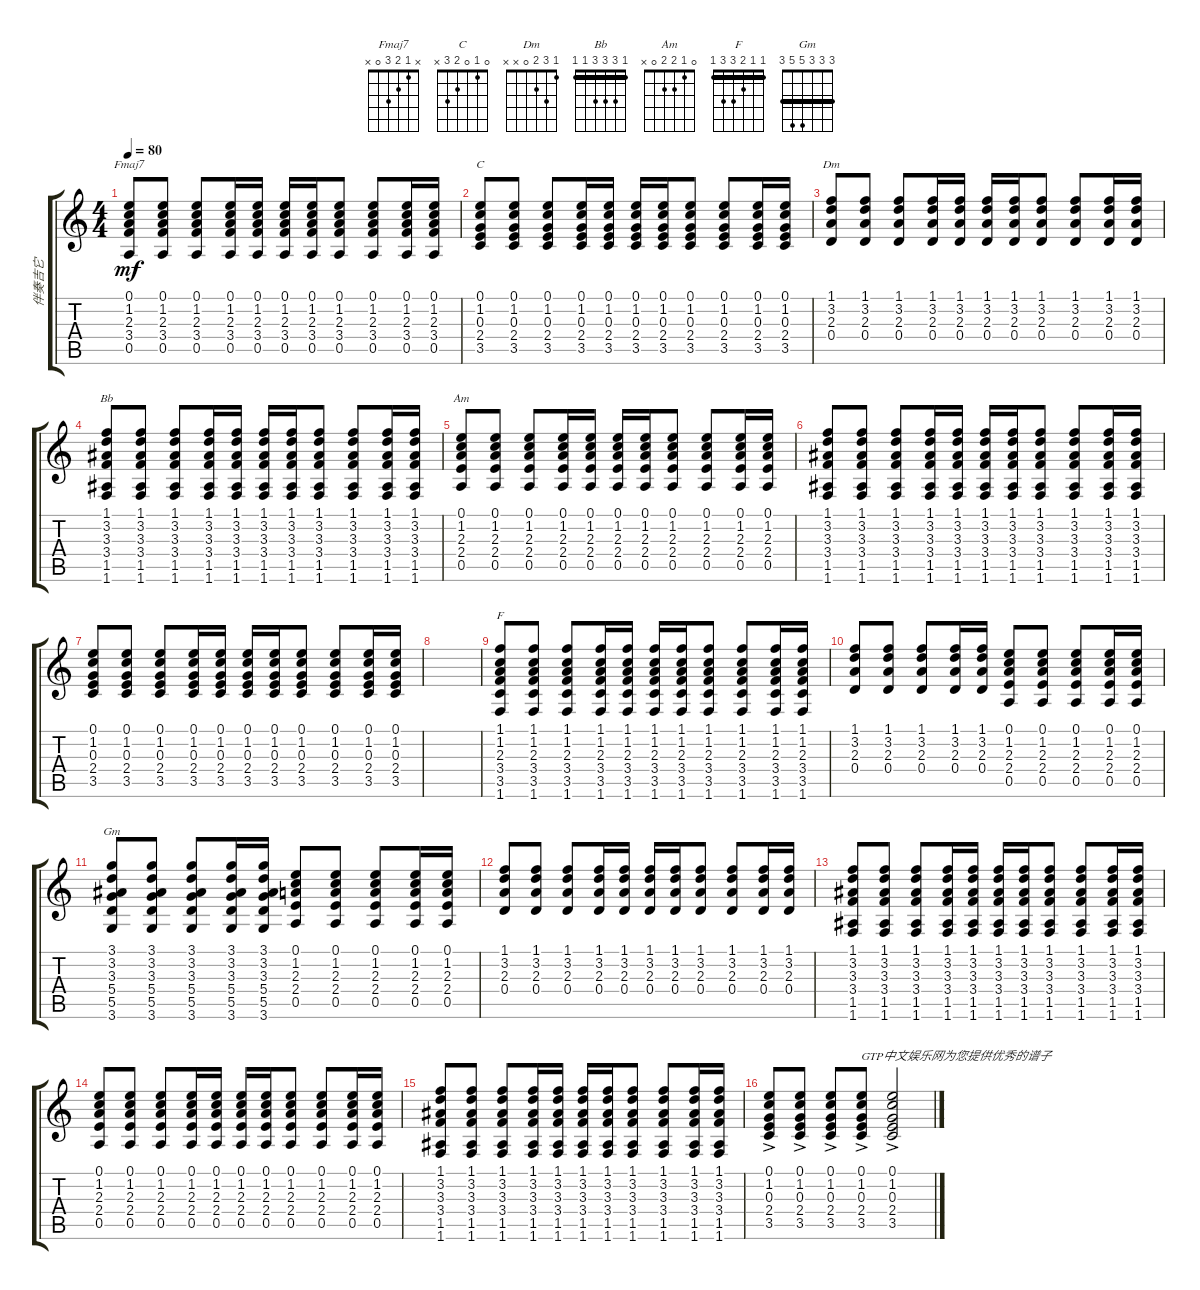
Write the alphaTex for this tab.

\track ("伴奏吉它" "伴奏吉它") {instrument acousticguitarsteel}
\staff {score tabs}
\tuning (E4 B3 G3 D3 A2 E2) {hide}
\chord ("Fmaj7" x 1 2 3 0 x)
\chord ("C" 0 1 0 2 3 x)
\chord ("Dm" 1 3 2 0 x x)
\chord ("Bb" 1 3 3 3 1 1) {barre 1}
\chord ("Am" 0 1 2 2 0 x)
\chord ("F" 1 1 2 3 3 1) {barre 1}
\chord ("Gm" 3 3 3 5 5 3) {barre 3}
\ts (4 4)
\tempo 80
\clef g2
\ks c
(0.1 1.2 2.3 3.4 0.5).8{ch "Fmaj7" dy mf} (0.1 1.2 2.3 3.4 0.5).8 (0.1 1.2 2.3 3.4 0.5).8 (0.1 1.2 2.3 3.4 0.5).16 (0.1 1.2 2.3 3.4 0.5).16 (0.1 1.2 2.3 3.4 0.5).16 (0.1 1.2 2.3 3.4 0.5).16 (0.1 1.2 2.3 3.4 0.5).8 (0.1 1.2 2.3 3.4 0.5).8 (0.1 1.2 2.3 3.4 0.5).16 (0.1 1.2 2.3 3.4 0.5).16 |
(0.1 1.2 0.3 2.4 3.5).8{ch "C"} (0.1 1.2 0.3 2.4 3.5).8 (0.1 1.2 0.3 2.4 3.5).8 (0.1 1.2 0.3 2.4 3.5).16 (0.1 1.2 0.3 2.4 3.5).16 (0.1 1.2 0.3 2.4 3.5).16 (0.1 1.2 0.3 2.4 3.5).16 (0.1 1.2 0.3 2.4 3.5).8 (0.1 1.2 0.3 2.4 3.5).8 (0.1 1.2 0.3 2.4 3.5).16 (0.1 1.2 0.3 2.4 3.5).16 |
(1.1 3.2 2.3 0.4).8{ch "Dm"} (1.1 3.2 2.3 0.4).8 (1.1 3.2 2.3 0.4).8 (1.1 3.2 2.3 0.4).16 (1.1 3.2 2.3 0.4).16 (1.1 3.2 2.3 0.4).16 (1.1 3.2 2.3 0.4).16 (1.1 3.2 2.3 0.4).8 (1.1 3.2 2.3 0.4).8 (1.1 3.2 2.3 0.4).16 (1.1 3.2 2.3 0.4).16 |
(1.1 3.2 3.3 3.4 1.5 1.6).8{ch "Bb"} (1.1 3.2 3.3 3.4 1.5 1.6).8 (1.1 3.2 3.3 3.4 1.5 1.6).8 (1.1 3.2 3.3 3.4 1.5 1.6).16 (1.1 3.2 3.3 3.4 1.5 1.6).16 (1.1 3.2 3.3 3.4 1.5 1.6).16 (1.1 3.2 3.3 3.4 1.5 1.6).16 (1.1 3.2 3.3 3.4 1.5 1.6).8 (1.1 3.2 3.3 3.4 1.5 1.6).8 (1.1 3.2 3.3 3.4 1.5 1.6).16 (1.1 3.2 3.3 3.4 1.5 1.6).16 |
(0.1 1.2 2.3 2.4 0.5).8{ch "Am"} (0.1 1.2 2.3 2.4 0.5).8 (0.1 1.2 2.3 2.4 0.5).8 (0.1 1.2 2.3 2.4 0.5).16 (0.1 1.2 2.3 2.4 0.5).16 (0.1 1.2 2.3 2.4 0.5).16 (0.1 1.2 2.3 2.4 0.5).16 (0.1 1.2 2.3 2.4 0.5).8 (0.1 1.2 2.3 2.4 0.5).8 (0.1 1.2 2.3 2.4 0.5).16 (0.1 1.2 2.3 2.4 0.5).16 |
(1.1 3.2 3.3 3.4 1.5 1.6).8 (1.1 3.2 3.3 3.4 1.5 1.6).8 (1.1 3.2 3.3 3.4 1.5 1.6).8 (1.1 3.2 3.3 3.4 1.5 1.6).16 (1.1 3.2 3.3 3.4 1.5 1.6).16 (1.1 3.2 3.3 3.4 1.5 1.6).16 (1.1 3.2 3.3 3.4 1.5 1.6).16 (1.1 3.2 3.3 3.4 1.5 1.6).8 (1.1 3.2 3.3 3.4 1.5 1.6).8 (1.1 3.2 3.3 3.4 1.5 1.6).16 (1.1 3.2 3.3 3.4 1.5 1.6).16 |
(0.1 1.2 0.3 2.4 3.5).8 (0.1 1.2 0.3 2.4 3.5).8 (0.1 1.2 0.3 2.4 3.5).8 (0.1 1.2 0.3 2.4 3.5).16 (0.1 1.2 0.3 2.4 3.5).16 (0.1 1.2 0.3 2.4 3.5).16 (0.1 1.2 0.3 2.4 3.5).16 (0.1 1.2 0.3 2.4 3.5).8 (0.1 1.2 0.3 2.4 3.5).8 (0.1 1.2 0.3 2.4 3.5).16 (0.1 1.2 0.3 2.4 3.5).16 |
|
(1.1 1.2 2.3 3.4 3.5 1.6).8{ch "F"} (1.1 1.2 2.3 3.4 3.5 1.6).8 (1.1 1.2 2.3 3.4 3.5 1.6).8 (1.1 1.2 2.3 3.4 3.5 1.6).16 (1.1 1.2 2.3 3.4 3.5 1.6).16 (1.1 1.2 2.3 3.4 3.5 1.6).16 (1.1 1.2 2.3 3.4 3.5 1.6).16 (1.1 1.2 2.3 3.4 3.5 1.6).8 (1.1 1.2 2.3 3.4 3.5 1.6).8 (1.1 1.2 2.3 3.4 3.5 1.6).16 (1.1 1.2 2.3 3.4 3.5 1.6).16 |
(1.1 3.2 2.3 0.4).8 (1.1 3.2 2.3 0.4).8 (1.1 3.2 2.3 0.4).8 (1.1 3.2 2.3 0.4).16 (1.1 3.2 2.3 0.4).16 (0.1 1.2 2.3 2.4 0.5).8 (0.1 1.2 2.3 2.4 0.5).8 (0.1 1.2 2.3 2.4 0.5).8 (0.1 1.2 2.3 2.4 0.5).16 (0.1 1.2 2.3 2.4 0.5).16 |
(3.1 3.2 3.3 5.4 5.5 3.6).8{ch "Gm"} (3.1 3.2 3.3 5.4 5.5 3.6).8 (3.1 3.2 3.3 5.4 5.5 3.6).8 (3.1 3.2 3.3 5.4 5.5 3.6).16 (3.1 3.2 3.3 5.4 5.5 3.6).16 (0.1 1.2 2.3 2.4 0.5).8 (0.1 1.2 2.3 2.4 0.5).8 (0.1 1.2 2.3 2.4 0.5).8 (0.1 1.2 2.3 2.4 0.5).16 (0.1 1.2 2.3 2.4 0.5).16 |
(1.1 3.2 2.3 0.4).8 (1.1 3.2 2.3 0.4).8 (1.1 3.2 2.3 0.4).8 (1.1 3.2 2.3 0.4).16 (1.1 3.2 2.3 0.4).16 (1.1 3.2 2.3 0.4).16 (1.1 3.2 2.3 0.4).16 (1.1 3.2 2.3 0.4).8 (1.1 3.2 2.3 0.4).8 (1.1 3.2 2.3 0.4).16 (1.1 3.2 2.3 0.4).16 |
(1.1 3.2 3.3 3.4 1.5 1.6).8 (1.1 3.2 3.3 3.4 1.5 1.6).8 (1.1 3.2 3.3 3.4 1.5 1.6).8 (1.1 3.2 3.3 3.4 1.5 1.6).16 (1.1 3.2 3.3 3.4 1.5 1.6).16 (1.1 3.2 3.3 3.4 1.5 1.6).16 (1.1 3.2 3.3 3.4 1.5 1.6).16 (1.1 3.2 3.3 3.4 1.5 1.6).8 (1.1 3.2 3.3 3.4 1.5 1.6).8 (1.1 3.2 3.3 3.4 1.5 1.6).16 (1.1 3.2 3.3 3.4 1.5 1.6).16 |
(0.1 1.2 2.3 2.4 0.5).8 (0.1 1.2 2.3 2.4 0.5).8 (0.1 1.2 2.3 2.4 0.5).8 (0.1 1.2 2.3 2.4 0.5).16 (0.1 1.2 2.3 2.4 0.5).16 (0.1 1.2 2.3 2.4 0.5).16 (0.1 1.2 2.3 2.4 0.5).16 (0.1 1.2 2.3 2.4 0.5).8 (0.1 1.2 2.3 2.4 0.5).8 (0.1 1.2 2.3 2.4 0.5).16 (0.1 1.2 2.3 2.4 0.5).16 |
(1.1 3.2 3.3 3.4 1.5 1.6).8 (1.1 3.2 3.3 3.4 1.5 1.6).8 (1.1 3.2 3.3 3.4 1.5 1.6).8 (1.1 3.2 3.3 3.4 1.5 1.6).16 (1.1 3.2 3.3 3.4 1.5 1.6).16 (1.1 3.2 3.3 3.4 1.5 1.6).16 (1.1 3.2 3.3 3.4 1.5 1.6).16 (1.1 3.2 3.3 3.4 1.5 1.6).8 (1.1 3.2 3.3 3.4 1.5 1.6).8 (1.1 3.2 3.3 3.4 1.5 1.6).16 (1.1 3.2 3.3 3.4 1.5 1.6).16 |
(0.1{ac} 1.2{ac} 0.3{ac} 2.4{ac} 3.5{ac}).8 (0.1{ac} 1.2{ac} 0.3{ac} 2.4{ac} 3.5{ac}).8 (0.1{ac} 1.2{ac} 0.3{ac} 2.4{ac} 3.5{ac}).8 (0.1{ac} 1.2{ac} 0.3{ac} 2.4{ac} 3.5{ac}).8{txt "GTP中文娱乐网为您提供优秀的谱子"} (0.1{ac} 1.2{ac} 0.3{ac} 2.4{ac} 3.5{ac}).2
